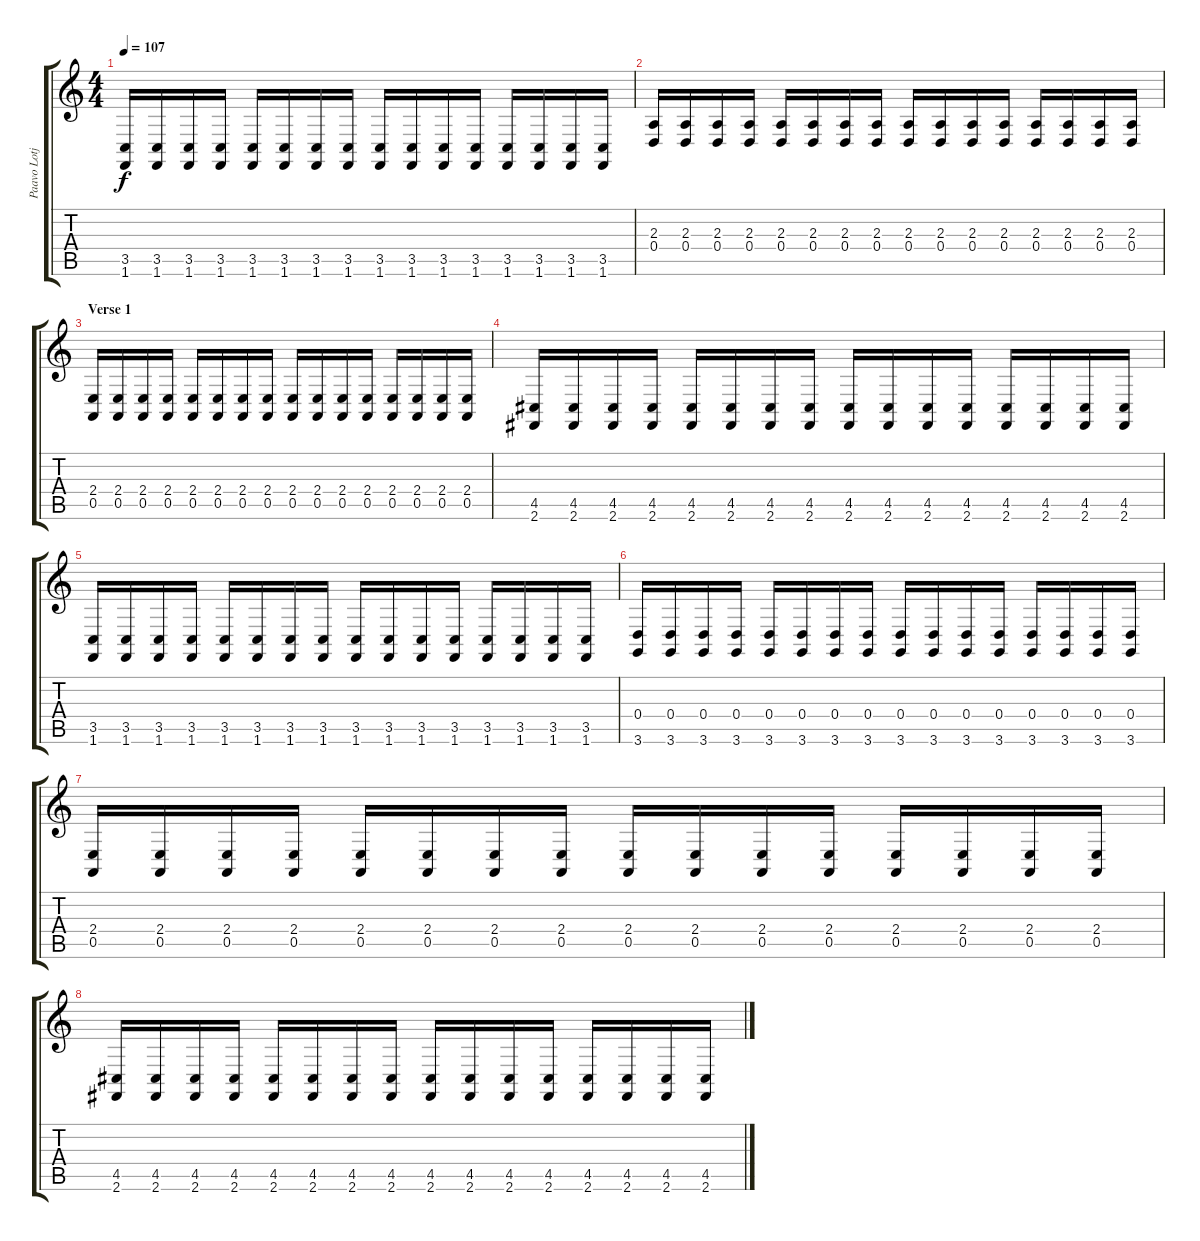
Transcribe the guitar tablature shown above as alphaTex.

\track ("Paavo Lotjonen" "Paavo Lotj") {instrument cello}
\staff {score tabs}
\tuning (E4 B3 G3 D3 A2 E2) {hide}
\ts (4 4)
\tempo 107
\clef g2
\ks c
(3.5 1.6).16{dy f} (3.5 1.6).16 (3.5 1.6).16 (3.5 1.6).16 (3.5 1.6).16 (3.5 1.6).16 (3.5 1.6).16 (3.5 1.6).16 (3.5 1.6).16 (3.5 1.6).16 (3.5 1.6).16 (3.5 1.6).16 (3.5 1.6).16 (3.5 1.6).16 (3.5 1.6).16 (3.5 1.6).16 |
(2.3 0.4).16 (2.3 0.4).16 (2.3 0.4).16 (2.3 0.4).16 (2.3 0.4).16 (2.3 0.4).16 (2.3 0.4).16 (2.3 0.4).16 (2.3 0.4).16 (2.3 0.4).16 (2.3 0.4).16 (2.3 0.4).16 (2.3 0.4).16 (2.3 0.4).16 (2.3 0.4).16 (2.3 0.4).16 |
\section ("" "Verse 1")
(2.4 0.5).16{balance 0 instrument electricbassfinger} (2.4 0.5).16 (2.4 0.5).16 (2.4 0.5).16 (2.4 0.5).16 (2.4 0.5).16 (2.4 0.5).16 (2.4 0.5).16 (2.4 0.5).16 (2.4 0.5).16 (2.4 0.5).16 (2.4 0.5).16 (2.4 0.5).16 (2.4 0.5).16 (2.4 0.5).16 (2.4 0.5).16 |
(4.5 2.6).16 (4.5 2.6).16 (4.5 2.6).16 (4.5 2.6).16 (4.5 2.6).16 (4.5 2.6).16 (4.5 2.6).16 (4.5 2.6).16 (4.5 2.6).16 (4.5 2.6).16 (4.5 2.6).16 (4.5 2.6).16 (4.5 2.6).16 (4.5 2.6).16 (4.5 2.6).16 (4.5 2.6).16 |
(3.5 1.6).16 (3.5 1.6).16 (3.5 1.6).16 (3.5 1.6).16 (3.5 1.6).16 (3.5 1.6).16 (3.5 1.6).16 (3.5 1.6).16 (3.5 1.6).16 (3.5 1.6).16 (3.5 1.6).16 (3.5 1.6).16 (3.5 1.6).16 (3.5 1.6).16 (3.5 1.6).16 (3.5 1.6).16 |
(0.4 3.6).16 (0.4 3.6).16 (0.4 3.6).16 (0.4 3.6).16 (0.4 3.6).16 (0.4 3.6).16 (0.4 3.6).16 (0.4 3.6).16 (0.4 3.6).16 (0.4 3.6).16 (0.4 3.6).16 (0.4 3.6).16 (0.4 3.6).16 (0.4 3.6).16 (0.4 3.6).16 (0.4 3.6).16 |
(2.4 0.5).16 (2.4 0.5).16 (2.4 0.5).16 (2.4 0.5).16 (2.4 0.5).16 (2.4 0.5).16 (2.4 0.5).16 (2.4 0.5).16 (2.4 0.5).16 (2.4 0.5).16 (2.4 0.5).16 (2.4 0.5).16 (2.4 0.5).16 (2.4 0.5).16 (2.4 0.5).16 (2.4 0.5).16 |
(4.5 2.6).16 (4.5 2.6).16 (4.5 2.6).16 (4.5 2.6).16 (4.5 2.6).16 (4.5 2.6).16 (4.5 2.6).16 (4.5 2.6).16 (4.5 2.6).16 (4.5 2.6).16 (4.5 2.6).16 (4.5 2.6).16 (4.5 2.6).16 (4.5 2.6).16 (4.5 2.6).16 (4.5 2.6).16
